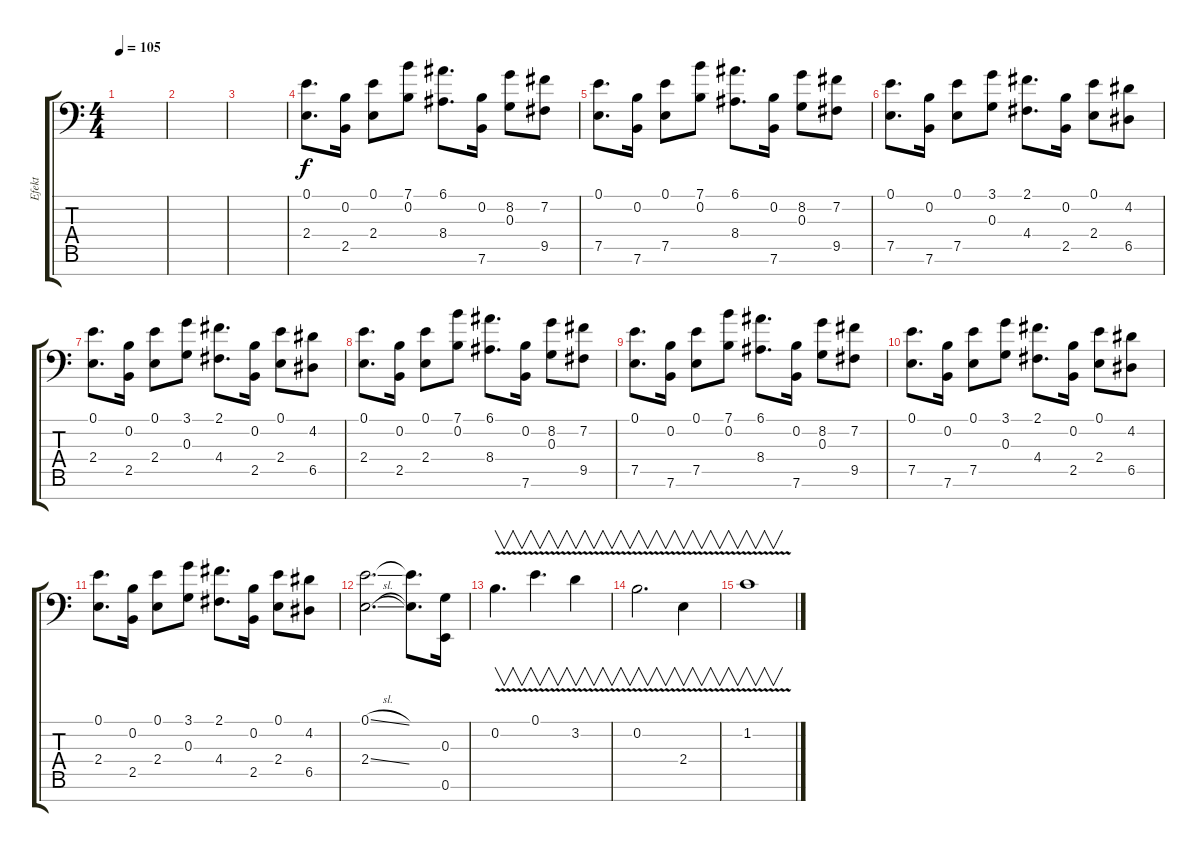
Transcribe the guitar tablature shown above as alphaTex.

\track ("Efekt" "Efekt") {instrument lead1square}
\staff {score tabs}
\tuning (E4 B3 G3 D3 A2 E2 A1) {hide}
\ts (4 4)
\tempo 105
\clef f4
\ks c
|
|
|
(0.1 2.4).8{d} (0.2 2.5).16 (0.1 2.4).8 (7.1 0.2).8 (6.1 8.4).8{d} (0.2 7.6).16 (8.2 0.3).8 (7.2 9.5).8 |
(0.1 7.5).8{d} (0.2 7.6).16 (0.1 7.5).8 (7.1 0.2).8 (6.1 8.4).8{d} (0.2 7.6).16 (8.2 0.3).8 (7.2 9.5).8 |
(0.1 7.5).8{d} (0.2 7.6).16 (0.1 7.5).8 (3.1 0.3).8 (2.1 4.4).8{d} (0.2 2.5).16 (0.1 2.4).8 (4.2 6.5).8 |
(0.1 2.4).8{d} (0.2 2.5).16 (0.1 2.4).8 (3.1 0.3).8 (2.1 4.4).8{d} (0.2 2.5).16 (0.1 2.4).8 (4.2 6.5).8 |
(0.1 2.4).8{d} (0.2 2.5).16 (0.1 2.4).8 (7.1 0.2).8 (6.1 8.4).8{d} (0.2 7.6).16 (8.2 0.3).8 (7.2 9.5).8 |
(0.1 7.5).8{d} (0.2 7.6).16 (0.1 7.5).8 (7.1 0.2).8 (6.1 8.4).8{d} (0.2 7.6).16 (8.2 0.3).8 (7.2 9.5).8 |
(0.1 7.5).8{d} (0.2 7.6).16 (0.1 7.5).8 (3.1 0.3).8 (2.1 4.4).8{d} (0.2 2.5).16 (0.1 2.4).8 (4.2 6.5).8 |
(0.1 2.4).8{d} (0.2 2.5).16 (0.1 2.4).8 (3.1 0.3).8 (2.1 4.4).8{d} (0.2 2.5).16 (0.1 2.4).8 (4.2 6.5).8 |
(0.1{sl} 2.4{sl}).2{d} (0.1{t} 2.4{t}).8{d} (0.3 0.6).16 |
0.2{v}.4{v d} 0.1{v}.4{v d} 3.2{v}.4{v} |
0.2{v}.2{v d} 2.4{v}.4{v} |
1.2{v}.1{v}
